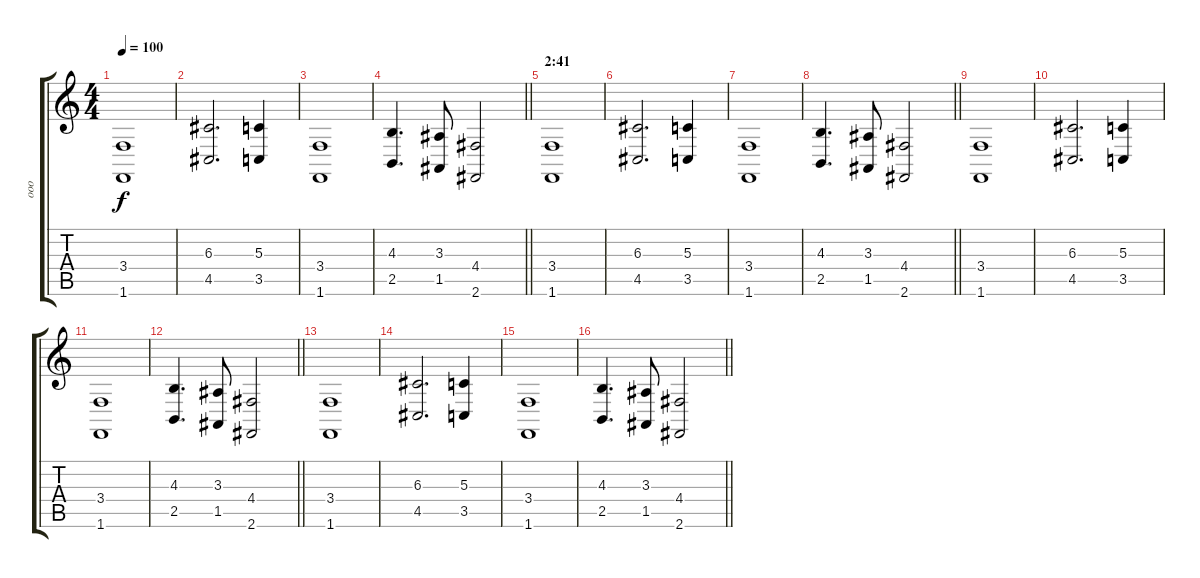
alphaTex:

\track ("ooo" "ooo") {instrument voiceoohs}
\staff {score tabs}
\tuning (E4 B3 G3 D3 A2 E2) {hide}
\ts (4 4)
\tempo 100
\clef g2
\ks c
(3.4 1.6).1{dy f} |
(6.3 4.5).2{d} (5.3 3.5).4 |
(3.4 1.6).1 |
\barLineRight lightlight
(4.3 2.5).4{d} (3.3 1.5).8 (4.4 2.6).2 |
\section ("" "2:41")
(3.4 1.6).1 |
(6.3 4.5).2{d} (5.3 3.5).4 |
(3.4 1.6).1 |
\barLineRight lightlight
(4.3 2.5).4{d} (3.3 1.5).8 (4.4 2.6).2 |
(3.4 1.6).1 |
(6.3 4.5).2{d} (5.3 3.5).4 |
(3.4 1.6).1 |
\barLineRight lightlight
(4.3 2.5).4{d} (3.3 1.5).8 (4.4 2.6).2 |
(3.4 1.6).1 |
(6.3 4.5).2{d} (5.3 3.5).4 |
(3.4 1.6).1 |
\barLineRight lightlight
(4.3 2.5).4{d} (3.3 1.5).8 (4.4 2.6).2
